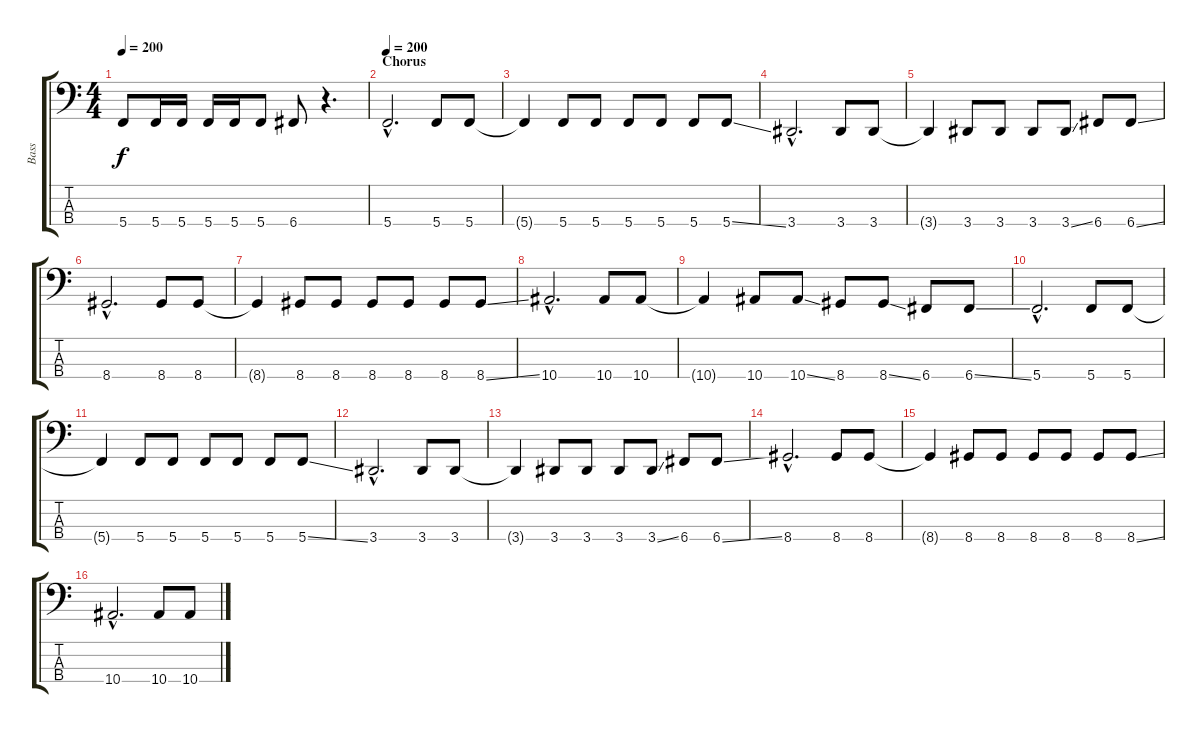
\track ("Bass" "Bass") {instrument electricbassfinger}
\staff {score tabs}
\tuning (F2 C2 G1 C1) {hide}
\ts (4 4)
\tempo 200
\clef f4
\ks c
5.4.8{dy f} 5.4.16 5.4.16 5.4.16 5.4.16 5.4.8 6.4.8 r.4{d} |
\section ("" "Chorus")
\tempo 200
5.4{hac}.2{d} 5.4.8 5.4.8 |
5.4{t}.4 5.4.8 5.4.8 5.4.8 5.4.8 5.4.8 5.4{ss}.8 |
3.4{hac}.2{d} 3.4.8 3.4.8 |
3.4{t}.4 3.4.8 3.4.8 3.4.8 3.4{ss}.8 6.4.8 6.4{ss}.8 |
8.4{hac}.2{d} 8.4.8 8.4.8 |
8.4{t}.4 8.4.8 8.4.8 8.4.8 8.4.8 8.4.8 8.4{ss}.8 |
10.4{hac}.2{d} 10.4.8 10.4.8 |
10.4{t}.4 10.4.8 10.4{ss}.8 8.4.8 8.4{ss}.8 6.4.8 6.4{ss}.8 |
5.4{hac}.2{d} 5.4.8 5.4.8 |
5.4{t}.4 5.4.8 5.4.8 5.4.8 5.4.8 5.4.8 5.4{ss}.8 |
3.4{hac}.2{d} 3.4.8 3.4.8 |
3.4{t}.4 3.4.8 3.4.8 3.4.8 3.4{ss}.8 6.4.8 6.4{ss}.8 |
8.4{hac}.2{d} 8.4.8 8.4.8 |
8.4{t}.4 8.4.8 8.4.8 8.4.8 8.4.8 8.4.8 8.4{ss}.8 |
10.4{hac}.2{d} 10.4.8 10.4.8
